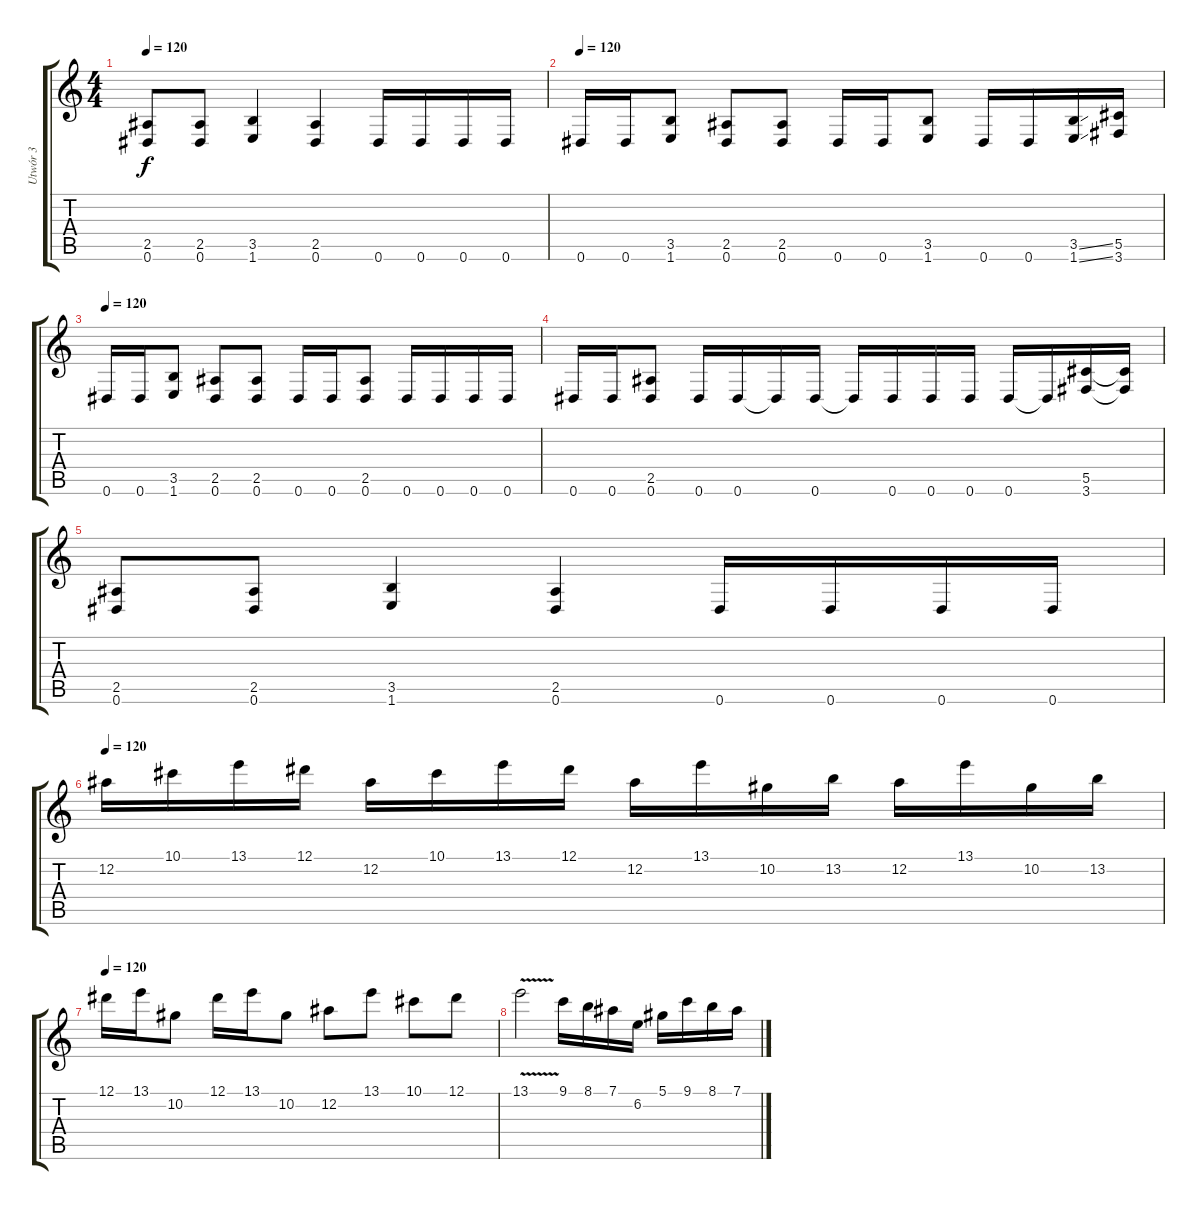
\track ("Utwór 3" "Utwór 3") {instrument overdrivenguitar}
\staff {score tabs}
\tuning (Eb4 Bb3 Gb3 Db3 Ab2 Eb2) {hide}
\ts (4 4)
\tempo 120
\clef g2
\ks c
(2.5 0.6).8{dy f} (2.5 0.6).8 (3.5 1.6).4 (2.5 0.6).4 0.6.16 0.6.16 0.6.16 0.6.16 |
\tempo 120
0.6.16 0.6.16 (3.5 1.6).8 (2.5 0.6).8 (2.5 0.6).8 0.6.16 0.6.16 (3.5 1.6).8 0.6.16 0.6.16 (3.5{ss} 1.6{ss}).16 (5.5 3.6).16 |
\tempo 120
0.6.16 0.6.16 (3.5 1.6).8 (2.5 0.6).8 (2.5 0.6).8 0.6.16 0.6.16 (2.5 0.6).8 0.6.16 0.6.16 0.6.16 0.6.16 |
0.6.16 0.6.16 (2.5 0.6).8 0.6.16 0.6.16 0.6{t}.16 0.6.16 0.6{t}.16 0.6.16 0.6.16 0.6.16 0.6.16 0.6{t}.16 (5.5 3.6).16 (5.5{t} 3.6{t}).16 |
(2.5 0.6).8 (2.5 0.6).8 (3.5 1.6).4 (2.5 0.6).4 0.6.16 0.6.16 0.6.16 0.6.16 |
\tempo 120
12.2.16 10.1.16 13.1.16 12.1.16 12.2.16 10.1.16 13.1.16 12.1.16 12.2.16 13.1.16 10.2.16 13.2.16 12.2.16 13.1.16 10.2.16 13.2.16 |
\tempo 120
12.1.16 13.1.16 10.2.8 12.1.16 13.1.16 10.2.8 12.2.8 13.1.8 10.1.8 12.1.8 |
13.1{v}.2 9.1.16 8.1.16 7.1.16 6.2.16 5.1.16 9.1.16 8.1.16 7.1.16
